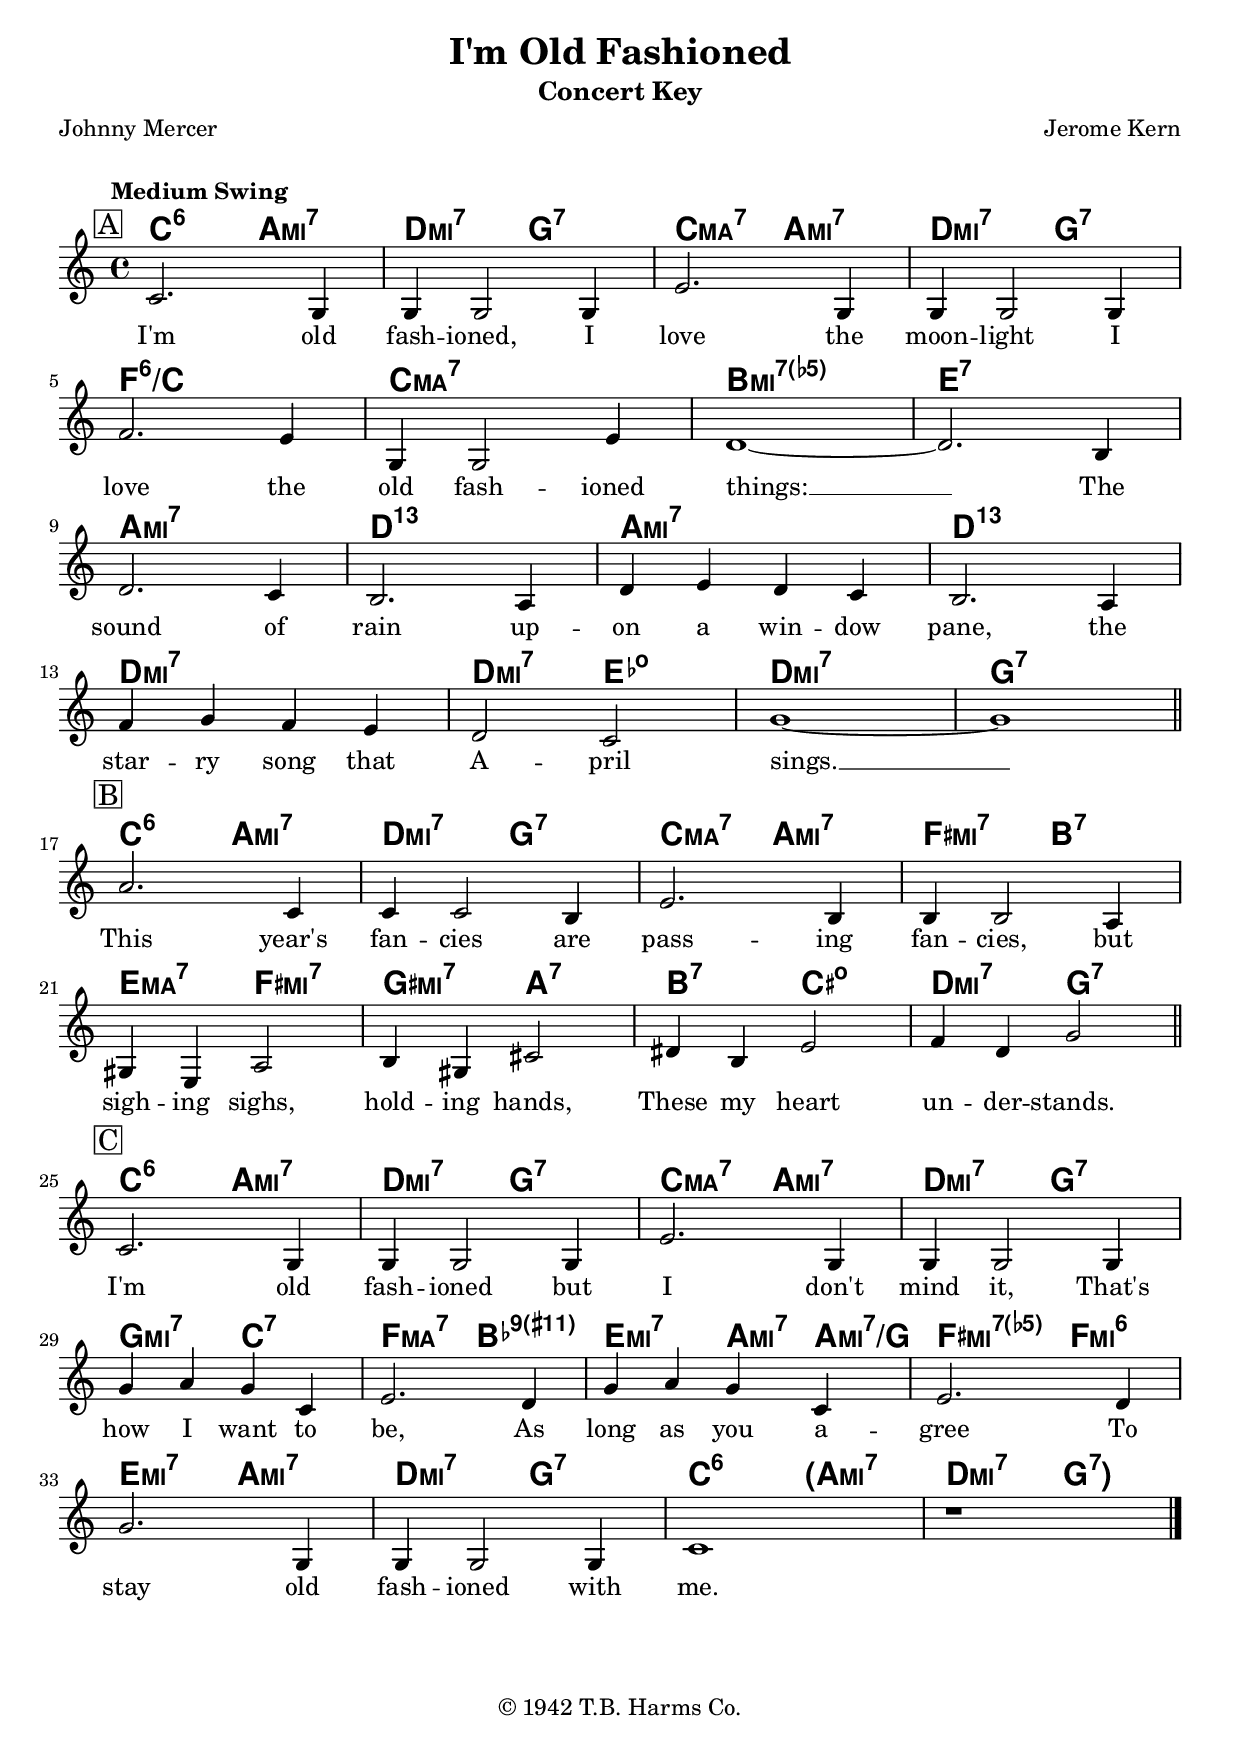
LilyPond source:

\version "2.24.0"

\include "english.ly"

instrument = "Concert Key"
whatKey = c
whatClef = "treble"

%% -*- Mode: LilyPond -*-

\include "lead-sheets.ily"

refrainLyrics = \lyricmode {
  I'm old fash -- ioned, I love the moon -- light
  I love the old fash -- ioned things: __
  The sound of rain up -- on a win -- dow pane,
  the star -- ry song that A -- pril sings. __
  This year's fan -- cies are pass -- ing fan -- cies,
  but sigh -- ing sighs, hold -- ing hands,
  These my heart un -- der -- stands.
  I'm old fash -- ioned but I don't mind it,
  That's how I want to be,
  As long as you a -- gree
  To stay old fash -- ioned with me.
}

refrainChords = \chordmode {
  f2:6 d2:m7 g2:m7 c2:7 f2:maj7 d2:m7 g2:m7 c2:7
  bf1:6/f f1:maj7 e1:m7.5- a1:7
  d1:m7 g1:3.5.13 d1:m7 g1:3.5.13
  g1:m7 g2:m7 af2:dim7 g1:m7 c1:7
  
  f2:6 d2:m7 g2:m7 c2:7 f2:maj7 d2:m7 b2:m7 e2:7
  a2:maj7 b2:m7 cs2:m7 d2:7 e2:7 fs2:dim7 g2:m7 c2:7
  
  f2:6 d2:m7 g2:m7 c2:7 f2:maj7 d2:m7 g2:m7 c2:7
  c2:m7 f2:7 bf2:maj7 ef2:9.11+ a2:m7 d4:m7 d4:m7/c b2:m7.5- bf2:m6
  a2:m7 d2:m7 g2:m7 c2:7

  f2:6
  \set chordNameFunction = #begin-parenthesis-ignatzek-chord-names 
  d2:m7
  \unset chordNameFunction
  g2:m7
  \set chordNameFunction = #end-parenthesis-ignatzek-chord-names 
  c2:7
  \unset chordNameFunction  
}

refrainMelody = \relative f' {
  \time 4/4
  \key f \major
  \clef \whatClef
  \tempo "Medium Swing"

  \mark \markup{ \box "A" }
  
  f2. c4 | c4 c2 c4 | a'2. c,4 | c4 c2 c4 |
  \break
  bf'2. a4 | c,4 c2 a'4 | g1~ | g2. e4 |
  \break
  g2. f4 | e2. d4 | g4 a4 g4 f4 | e2. d4 |
  \break
  bf'4 c4 bf4 a4 | g2 f2 | c'1~ | c1 |
  
  \bar "||"
  \break
  \mark \markup{ \box "B" }

  d2. f,4 | f4 f2 e4 | a2. e4 | e4 e2 d4 |
  \break
  cs4 a4 d2 | e4 cs4 fs2 | gs4 e4 a2 | bf4 g4 c2 |

  \bar "||"
  \break
  \mark \markup{ \box "C" }

  f,2. c4 | c4 c2 c4 | a'2. c,4 | c4 c2 c4 |
  \break
  c'4 d4 c4 f,4 | a2. g4 | c4 d4 c4 f,4 | a2. g4 |
  \break
  c2. c,4 | c4 c2 c4 | f1 | r1 |

  \bar "|."
}

\include "paper.ily"

\header {
  title = "I'm Old Fashioned"
  subtitle = \instrument
  poet = "Johnny Mercer"
  composer = "Jerome Kern"
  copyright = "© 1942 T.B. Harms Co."
}

\markup {
  % Leave a gap after the header
  \vspace #1
}

\score {
  <<
    { \context ChordNames 
      {
      \override ChordName.font-size = #+3
      \override ChordName.font-series = #'bold
      \set chordChanges = ##f
     \transpose f \whatKey {
       \refrainChords
	}
      }
      }
    \new Staff {
      \context Voice = "voiceMelody" { 
	\noDoubleAccidentalMusic \transpose f \whatKey {
	  \refrainMelody
	  }
	}
    }
    \new Lyrics \lyricsto "voiceMelody"
    {
      \refrainLyrics
    }
  >>
  \layout { }
}

